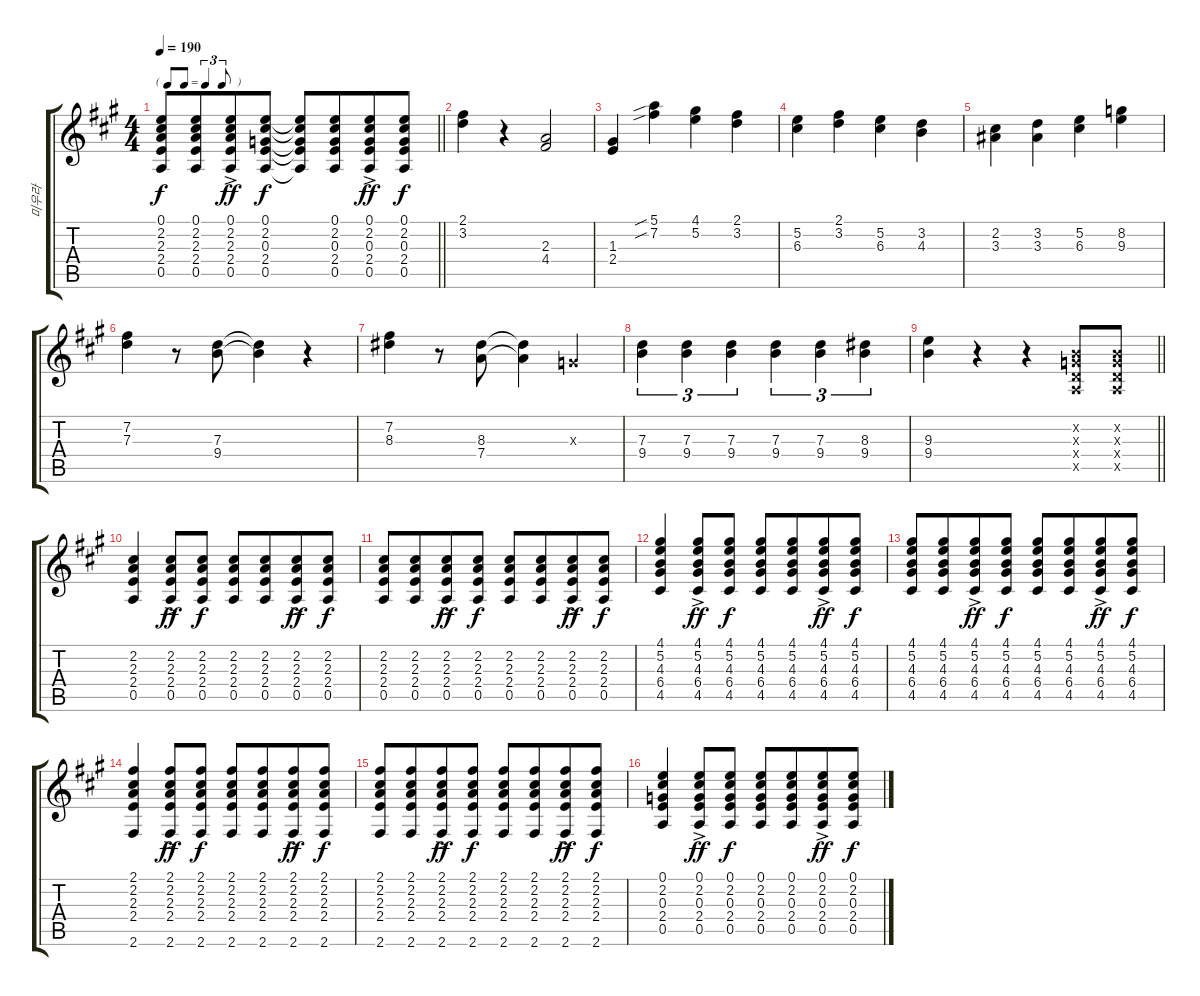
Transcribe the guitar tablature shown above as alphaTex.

\track ("미우라" "미우라") {instrument acousticguitarsteel}
\staff {score tabs}
\tuning (E4 B3 G3 D3 A2 E2) {hide}
\ts (4 4)
\tf triplet8th
\tempo 190
\clef g2
\barLineRight lightlight
\ks a
(0.1{t} 2.2{t} 2.3{t} 2.4{t} 0.5{t}).8{dy f} (0.1 2.2 2.3 2.4 0.5).8{beam merge} (0.1{ac} 2.2{ac} 2.3{ac} 2.4{ac} 0.5{ac}).8{dy ff} (0.1 2.2 0.3 2.4 0.5).8{dy f} (0.1{t} 2.2{t} 0.3{t} 2.4{t} 0.5{t}).8 (0.1 2.2 0.3 2.4 0.5).8{beam merge} (0.1{ac} 2.2{ac} 0.3{ac} 2.4{ac} 0.5{ac}).8{dy ff} (0.1 2.2 0.3 2.4 0.5).8{dy f} |
(2.1 3.2).4{volume 12} r.4 (2.3 4.4).2 |
(1.3 2.4).4 (5.1{sib} 7.2{sib}).4 (4.1 5.2).4 (2.1 3.2).4 |
(5.2 6.3).4 (2.1 3.2).4 (5.2 6.3).4 (3.2 4.3).4 |
(2.2 3.3).4 (3.2 3.3).4 (5.2 6.3).4 (8.2 9.3).4 |
(7.2 7.3).4 r.8 (7.3 9.4).8 (7.3{t} 9.4{t}).4 r.4 |
(7.2 8.3).4 r.8 (8.3 7.4).8 (8.3{t} 7.4{t}).4 0.3{x}.4 |
(7.3 9.4).4{tu (3 2)} (7.3 9.4).4{tu (3 2)} (7.3 9.4).4{tu (3 2)} (7.3 9.4).4{tu (3 2)} (7.3 9.4).4{tu (3 2)} (8.3 9.4).4{tu (3 2)} |
\barLineRight lightlight
(9.3 9.4).4 r.4 r.4 (0.2{x} 0.3{x} 0.4{x} 0.5{x}).8{volume 10} (0.2{x} 0.3{x} 0.4{x} 0.5{x}).8 |
(2.2 2.3 2.4 0.5).4 (2.2{ac} 2.3{ac} 2.4{ac} 0.5{ac}).8{dy ff} (2.2 2.3 2.4 0.5).8{dy f} (2.2 2.3 2.4 0.5).8 (2.2 2.3 2.4 0.5).8{beam merge} (2.2{ac} 2.3{ac} 2.4{ac} 0.5{ac}).8{dy ff} (2.2 2.3 2.4 0.5).8{dy f} |
(2.2 2.3 2.4 0.5).8 (2.2 2.3 2.4 0.5).8{beam merge} (2.2{ac} 2.3{ac} 2.4{ac} 0.5{ac}).8{dy ff} (2.2 2.3 2.4 0.5).8{dy f} (2.2 2.3 2.4 0.5).8 (2.2 2.3 2.4 0.5).8{beam merge} (2.2{ac} 2.3{ac} 2.4{ac} 0.5{ac}).8{dy ff} (2.2 2.3 2.4 0.5).8{dy f} |
(4.1 5.2 4.3 6.4 4.5).4 (4.1{ac} 5.2{ac} 4.3{ac} 6.4{ac} 4.5{ac}).8{dy ff} (4.1 5.2 4.3 6.4 4.5).8{dy f} (4.1 5.2 4.3 6.4 4.5).8 (4.1 5.2 4.3 6.4 4.5).8{beam merge} (4.1{ac} 5.2{ac} 4.3{ac} 6.4{ac} 4.5{ac}).8{dy ff} (4.1 5.2 4.3 6.4 4.5).8{dy f} |
(4.1 5.2 4.3 6.4 4.5).8 (4.1 5.2 4.3 6.4 4.5).8{beam merge} (4.1{ac} 5.2{ac} 4.3{ac} 6.4{ac} 4.5{ac}).8{dy ff} (4.1 5.2 4.3 6.4 4.5).8{dy f} (4.1 5.2 4.3 6.4 4.5).8 (4.1 5.2 4.3 6.4 4.5).8{beam merge} (4.1{ac} 5.2{ac} 4.3{ac} 6.4{ac} 4.5{ac}).8{dy ff} (4.1 5.2 4.3 6.4 4.5).8{dy f} |
(2.1 2.2 2.3 2.4 2.6).4 (2.1{ac} 2.2{ac} 2.3{ac} 2.4{ac} 2.6{ac}).8{dy ff} (2.1 2.2 2.3 2.4 2.6).8{dy f} (2.1 2.2 2.3 2.4 2.6).8 (2.1 2.2 2.3 2.4 2.6).8{beam merge} (2.1{ac} 2.2{ac} 2.3{ac} 2.4{ac} 2.6{ac}).8{dy ff} (2.1 2.2 2.3 2.4 2.6).8{dy f} |
(2.1 2.2 2.3 2.4 2.6).8 (2.1 2.2 2.3 2.4 2.6).8{beam merge} (2.1{ac} 2.2{ac} 2.3{ac} 2.4{ac} 2.6{ac}).8{dy ff} (2.1 2.2 2.3 2.4 2.6).8{dy f} (2.1 2.2 2.3 2.4 2.6).8 (2.1 2.2 2.3 2.4 2.6).8{beam merge} (2.1{ac} 2.2{ac} 2.3{ac} 2.4{ac} 2.6{ac}).8{dy ff} (2.1 2.2 2.3 2.4 2.6).8{dy f} |
(0.1 2.2 0.3 2.4 0.5).4 (0.1{ac} 2.2{ac} 0.3{ac} 2.4{ac} 0.5{ac}).8{dy ff} (0.1 2.2 0.3 2.4 0.5).8{dy f} (0.1 2.2 0.3 2.4 0.5).8 (0.1 2.2 0.3 2.4 0.5).8{beam merge} (0.1{ac} 2.2{ac} 0.3{ac} 2.4{ac} 0.5{ac}).8{dy ff} (0.1 2.2 0.3 2.4 0.5).8{dy f}
